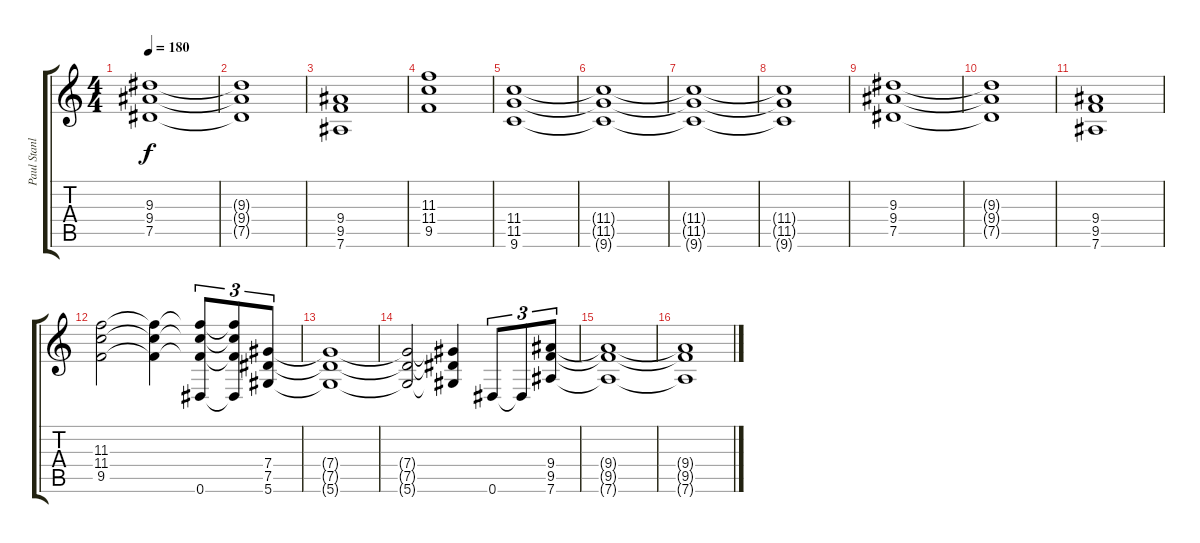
\track ("Paul Stanley" "Paul Stanl") {instrument distortionguitar}
\staff {score tabs}
\tuning (Eb4 Bb3 Gb3 Db3 Ab2 Eb2) {hide}
\ts (4 4)
\tempo 180
\clef g2
\ks c
(9.3 9.4 7.5).1{dy f} |
(9.3{t} 9.4{t} 7.5{t}).1 |
(9.4 9.5 7.6).1 |
(11.3 11.4 9.5).1 |
(11.4 11.5 9.6).1 |
(11.4{t} 11.5{t} 9.6{t}).1 |
(11.4{t} 11.5{t} 9.6{t}).1 |
(11.4{t} 11.5{t} 9.6{t}).1 |
(9.3 9.4 7.5).1 |
(9.3{t} 9.4{t} 7.5{t}).1 |
(9.4 9.5 7.6).1 |
(11.3 11.4 9.5).2 (11.3{t} 11.4{t} 9.5{t}).4 (11.3{t} 11.4{t} 9.5{t} 0.6).8{tu (3 2)} (11.3{t} 11.4{t} 9.5{t} 0.6{t}).8{tu (3 2)} (7.4 7.5 5.6).8{tu (3 2)} |
(7.4{t} 7.5{t} 5.6{t}).1 |
(7.4{t} 7.5{t} 5.6{t}).2 (7.4{t} 7.5{t} 5.6{t}).4 0.6.8{tu (3 2)} 0.6{t}.8{tu (3 2)} (9.4 9.5 7.6).8{tu (3 2)} |
(9.4{t} 9.5{t} 7.6{t}).1 |
(9.4{t} 9.5{t} 7.6{t}).1
